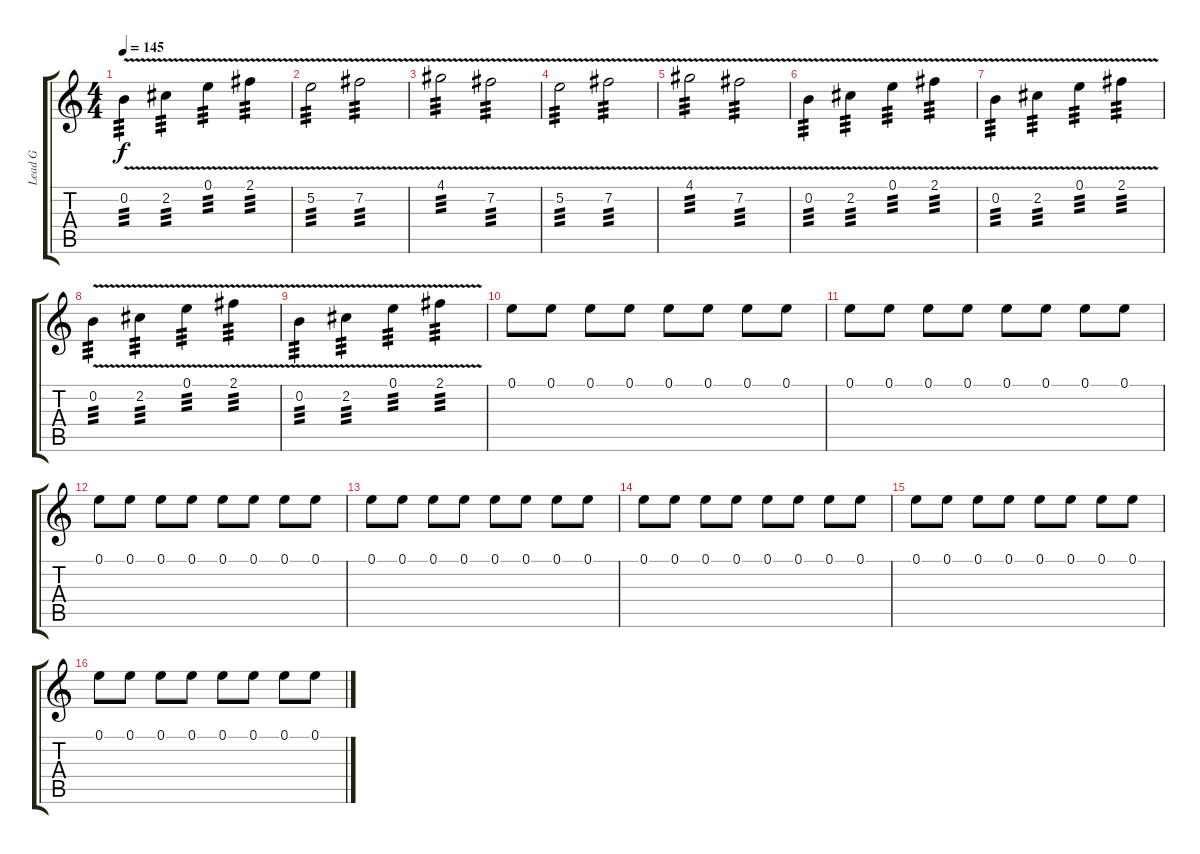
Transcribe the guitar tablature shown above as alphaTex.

\track ("Lead G" "Lead G") {instrument overdrivenguitar}
\staff {score tabs}
\tuning (E4 B3 G3 D3 A2 E2) {hide}
\ts (4 4)
\tempo 145
\clef g2
\ks c
0.2{v}.4{tp 3 dy f} 2.2{v}.4{tp 3} 0.1{v}.4{tp 3} 2.1{v}.4{tp 3} |
5.2{v}.2{tp 3} 7.2{v}.2{tp 3} |
4.1{v}.2{tp 3} 7.2{v}.2{tp 3} |
5.2{v}.2{tp 3} 7.2{v}.2{tp 3} |
4.1{v}.2{tp 3} 7.2{v}.2{tp 3} |
0.2{v}.4{tp 3} 2.2{v}.4{tp 3} 0.1{v}.4{tp 3} 2.1{v}.4{tp 3} |
0.2{v}.4{tp 3} 2.2{v}.4{tp 3} 0.1{v}.4{tp 3} 2.1{v}.4{tp 3} |
0.2{v}.4{tp 3} 2.2{v}.4{tp 3} 0.1{v}.4{tp 3} 2.1{v}.4{tp 3} |
0.2{v}.4{tp 3} 2.2{v}.4{tp 3} 0.1{v}.4{tp 3} 2.1{v}.4{tp 3} |
0.1.8 0.1.8 0.1.8 0.1.8 0.1.8 0.1.8 0.1.8 0.1.8 |
0.1.8 0.1.8 0.1.8 0.1.8 0.1.8 0.1.8 0.1.8 0.1.8 |
0.1.8 0.1.8 0.1.8 0.1.8 0.1.8 0.1.8 0.1.8 0.1.8 |
0.1.8 0.1.8 0.1.8 0.1.8 0.1.8 0.1.8 0.1.8 0.1.8 |
0.1.8 0.1.8 0.1.8 0.1.8 0.1.8 0.1.8 0.1.8 0.1.8 |
0.1.8 0.1.8 0.1.8 0.1.8 0.1.8 0.1.8 0.1.8 0.1.8 |
0.1.8 0.1.8 0.1.8 0.1.8 0.1.8 0.1.8 0.1.8 0.1.8
